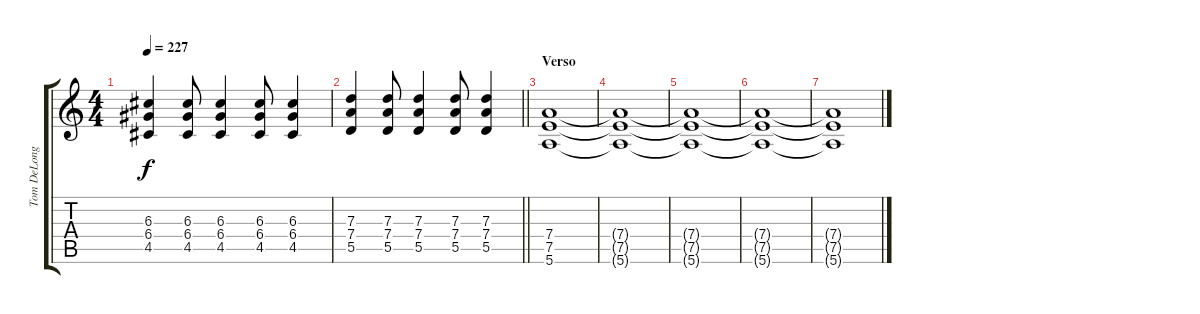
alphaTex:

\track ("Tom DeLonge - 2nd Guitar" "Tom DeLong") {instrument distortionguitar}
\staff {score tabs}
\tuning (E4 B3 G3 D3 A2 E2) {hide}
\ts (4 4)
\tempo 227
\clef g2
\ks c
(6.3 6.4 4.5).4{dy f} (6.3 6.4 4.5).8 (6.3 6.4 4.5).4 (6.3 6.4 4.5).8 (6.3 6.4 4.5).4 |
\barLineRight lightlight
(7.3 7.4 5.5).4 (7.3 7.4 5.5).8 (7.3 7.4 5.5).4 (7.3 7.4 5.5).8 (7.3 7.4 5.5).4 |
\section ("" "Verso")
(7.4 7.5 5.6).1{instrument distortionguitar} |
(7.4{t} 7.5{t} 5.6{t}).1{volume 8} |
(7.4{t} 7.5{t} 5.6{t}).1 |
(7.4{t} 7.5{t} 5.6{t}).1{volume 3} |
(7.4{t} 7.5{t} 5.6{t}).1
